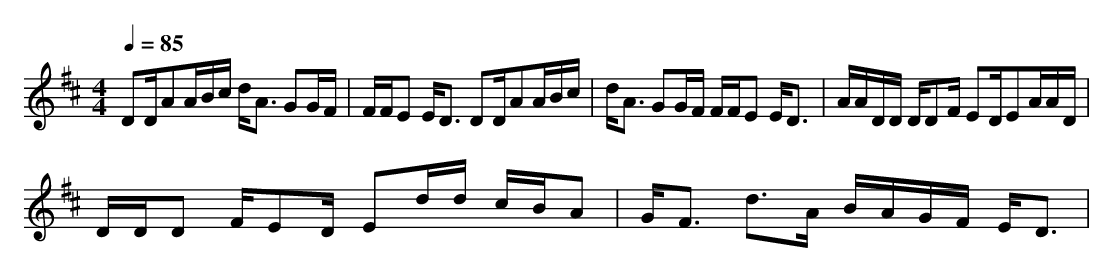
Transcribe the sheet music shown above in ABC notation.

X:1
T:
M: 4/4
L: 1/8
Q:1/4=85
K:D % 2 sharps
DD/2AA/2B/2c/2 d<A GG/2F/2|F/2F/2E E<D DD/2AA/2B/2c/2|d<A GG/2F/2 F/2F/2E E<D|A/2A/2D/2D/2 D/2DF/2 ED/2EA/2A/2D/2|
D/2D/2D F/2ED/2 Ed/2d/2 c/2B/2A|G<F d3/2A/2 B/2A/2G/2F/2 E<D|
